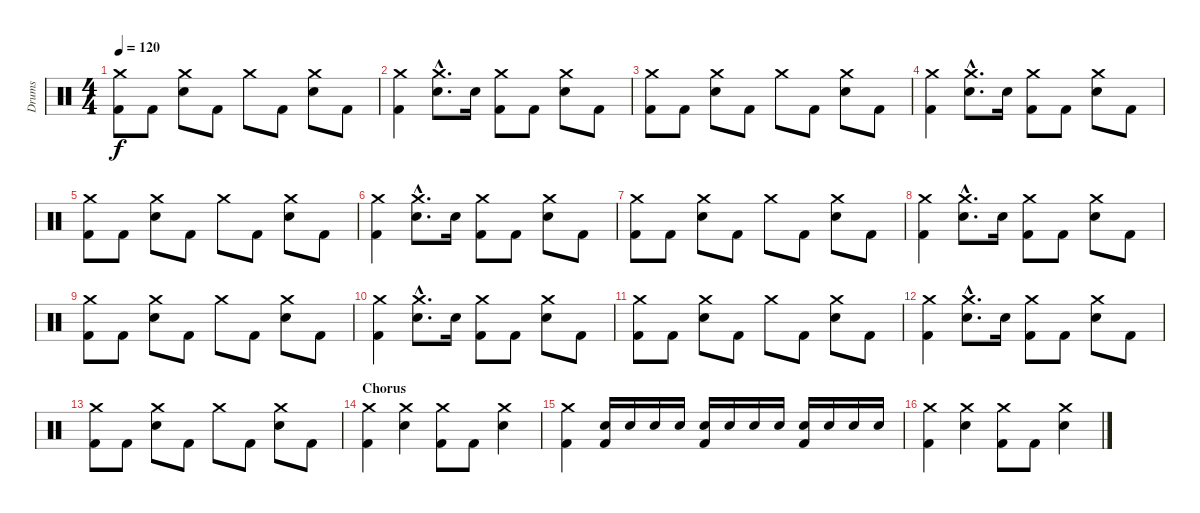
\track ("Drums" "Drums") {instrument percussion}
\staff {score}
\articulation defaults
\ts (4 4)
\tempo 120
\clef neutral
\ks c
("Crash medium (hit)" "Kick (hit) 2").8{dy f} "Kick (hit) 2".8 ("Crash medium (hit)" "Electric Snare (hit)").8 "Kick (hit) 2".8 "Crash medium (hit)".8 "Kick (hit) 2".8 ("Crash medium (hit)" "Electric Snare (hit)").8 "Kick (hit) 2".8 |
("Crash medium (hit)" "Kick (hit) 2").4 ("Crash medium (hit)"{hac} "Electric Snare (hit)"{hac}).8{d} "Electric Snare (hit)".16 ("Crash medium (hit)" "Kick (hit) 2").8 "Kick (hit) 2".8 ("Crash medium (hit)" "Electric Snare (hit)").8 "Kick (hit) 2".8 |
("Crash medium (hit)" "Kick (hit) 2").8 "Kick (hit) 2".8 ("Crash medium (hit)" "Electric Snare (hit)").8 "Kick (hit) 2".8 "Crash medium (hit)".8 "Kick (hit) 2".8 ("Crash medium (hit)" "Electric Snare (hit)").8 "Kick (hit) 2".8 |
("Crash medium (hit)" "Kick (hit) 2").4 ("Crash medium (hit)"{hac} "Electric Snare (hit)"{hac}).8{d} "Electric Snare (hit)".16 ("Crash medium (hit)" "Kick (hit) 2").8 "Kick (hit) 2".8 ("Crash medium (hit)" "Electric Snare (hit)").8 "Kick (hit) 2".8 |
("Crash medium (hit)" "Kick (hit) 2").8 "Kick (hit) 2".8 ("Crash medium (hit)" "Electric Snare (hit)").8 "Kick (hit) 2".8 "Crash medium (hit)".8 "Kick (hit) 2".8 ("Crash medium (hit)" "Electric Snare (hit)").8 "Kick (hit) 2".8 |
("Crash medium (hit)" "Kick (hit) 2").4 ("Crash medium (hit)"{hac} "Electric Snare (hit)"{hac}).8{d} "Electric Snare (hit)".16 ("Crash medium (hit)" "Kick (hit) 2").8 "Kick (hit) 2".8 ("Crash medium (hit)" "Electric Snare (hit)").8 "Kick (hit) 2".8 |
("Crash medium (hit)" "Kick (hit) 2").8 "Kick (hit) 2".8 ("Crash medium (hit)" "Electric Snare (hit)").8 "Kick (hit) 2".8 "Crash medium (hit)".8 "Kick (hit) 2".8 ("Crash medium (hit)" "Electric Snare (hit)").8 "Kick (hit) 2".8 |
("Crash medium (hit)" "Kick (hit) 2").4 ("Crash medium (hit)"{hac} "Electric Snare (hit)"{hac}).8{d} "Electric Snare (hit)".16 ("Crash medium (hit)" "Kick (hit) 2").8 "Kick (hit) 2".8 ("Crash medium (hit)" "Electric Snare (hit)").8 "Kick (hit) 2".8 |
("Crash medium (hit)" "Kick (hit) 2").8 "Kick (hit) 2".8 ("Crash medium (hit)" "Electric Snare (hit)").8 "Kick (hit) 2".8 "Crash medium (hit)".8 "Kick (hit) 2".8 ("Crash medium (hit)" "Electric Snare (hit)").8 "Kick (hit) 2".8 |
("Crash medium (hit)" "Kick (hit) 2").4 ("Crash medium (hit)"{hac} "Electric Snare (hit)"{hac}).8{d} "Electric Snare (hit)".16 ("Crash medium (hit)" "Kick (hit) 2").8 "Kick (hit) 2".8 ("Crash medium (hit)" "Electric Snare (hit)").8 "Kick (hit) 2".8 |
("Crash medium (hit)" "Kick (hit) 2").8 "Kick (hit) 2".8 ("Crash medium (hit)" "Electric Snare (hit)").8 "Kick (hit) 2".8 "Crash medium (hit)".8 "Kick (hit) 2".8 ("Crash medium (hit)" "Electric Snare (hit)").8 "Kick (hit) 2".8 |
("Crash medium (hit)" "Kick (hit) 2").4 ("Crash medium (hit)"{hac} "Electric Snare (hit)"{hac}).8{d} "Electric Snare (hit)".16 ("Crash medium (hit)" "Kick (hit) 2").8 "Kick (hit) 2".8 ("Crash medium (hit)" "Electric Snare (hit)").8 "Kick (hit) 2".8 |
("Crash medium (hit)" "Kick (hit) 2").8 "Kick (hit) 2".8 ("Crash medium (hit)" "Electric Snare (hit)").8 "Kick (hit) 2".8 "Crash medium (hit)".8 "Kick (hit) 2".8 ("Crash medium (hit)" "Electric Snare (hit)").8 "Kick (hit) 2".8 |
\section ("" "Chorus")
("Kick (hit) 2" "Crash medium (hit)").4 ("Electric Snare (hit)" "Crash medium (hit)").4 ("Kick (hit) 2" "Crash medium (hit)").8 "Kick (hit) 2".8 ("Electric Snare (hit)" "Crash medium (hit)").4 |
("Kick (hit) 2" "Crash medium (hit)").4 ("Electric Snare (hit)" "Kick (hit) 2").16 "Electric Snare (hit)".16 "Electric Snare (hit)".16 "Electric Snare (hit)".16 ("Electric Snare (hit)" "Kick (hit) 2").16 "Electric Snare (hit)".16 "Electric Snare (hit)".16 "Electric Snare (hit)".16 ("Electric Snare (hit)" "Kick (hit) 2").16 "Electric Snare (hit)".16 "Electric Snare (hit)".16 "Electric Snare (hit)".16 |
("Kick (hit) 2" "Crash medium (hit)").4 ("Electric Snare (hit)" "Crash medium (hit)").4 ("Kick (hit) 2" "Crash medium (hit)").8 "Kick (hit) 2".8 ("Electric Snare (hit)" "Crash medium (hit)").4
